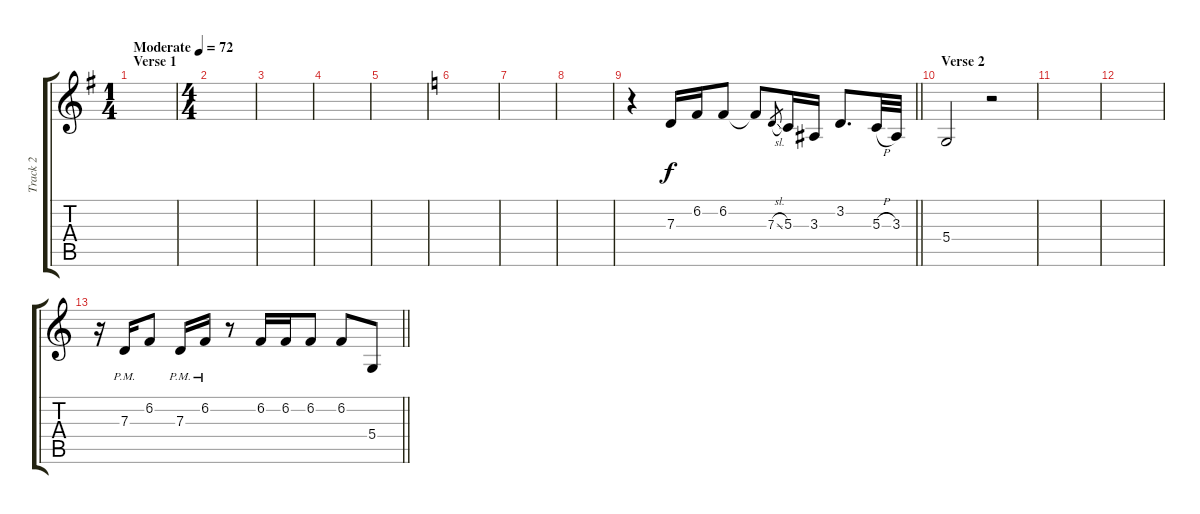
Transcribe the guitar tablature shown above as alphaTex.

\track ("Track 2" "Track 2") {instrument brightacousticpiano}
\staff {score tabs}
\tuning (E4 B3 G3 D3 A2 E2) {hide}
\ts (1 4)
\section ("" "Verse 1")
\tempo (72 "Moderate")
\clef g2
\ks g
|
\ts (4 4)
|
|
|
|
\ks c
|
|
|
\barLineRight lightlight
r.4{volume 7} 7.3.16 6.2.16 6.2.8 6.2{t}.8 7.3{sl}.8{gr} 5.3.16 3.3.16 3.2.8{d} 5.3{h}.32 3.3.32 |
\section ("" "Verse 2")
5.4.2 r.2 |
|
|
\barLineRight lightlight
r.16 7.3{pm}.16 6.2.8 7.3{pm}.16 6.2{pm}.16 r.8 6.2.16 6.2.16 6.2.8 6.2.8 5.4.8
